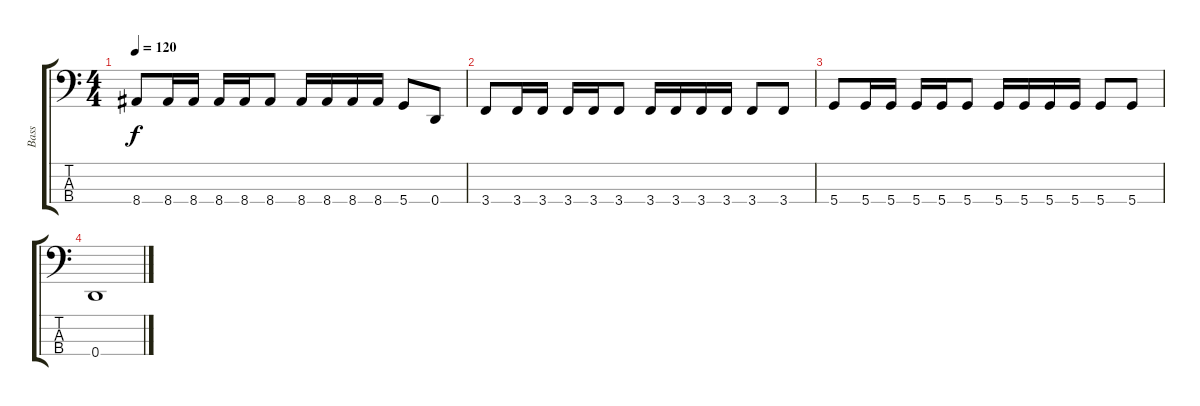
\track ("Bass" "Bass") {instrument electricbasspick}
\staff {score tabs}
\tuning (G2 D2 A1 D1) {hide}
\ts (4 4)
\tempo 120
\clef f4
\ks c
8.4.8{dy f} 8.4.16 8.4.16 8.4.16 8.4.16 8.4.8 8.4.16 8.4.16 8.4.16 8.4.16 5.4.8 0.4.8 |
3.4.8 3.4.16 3.4.16 3.4.16 3.4.16 3.4.8 3.4.16 3.4.16 3.4.16 3.4.16 3.4.8 3.4.8 |
5.4.8 5.4.16 5.4.16 5.4.16 5.4.16 5.4.8 5.4.16 5.4.16 5.4.16 5.4.16 5.4.8 5.4.8 |
0.4.1
